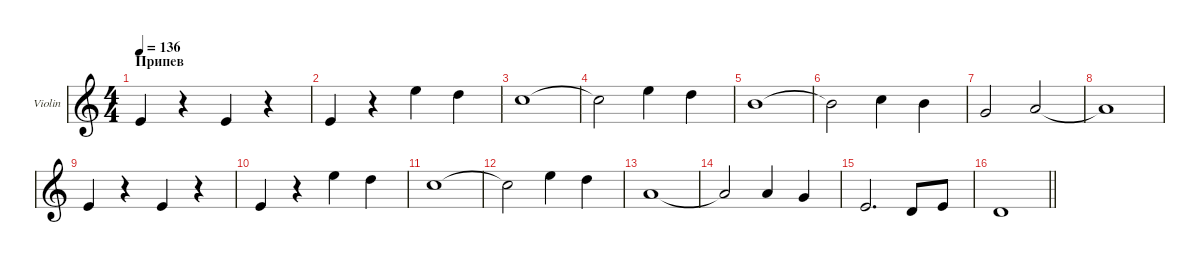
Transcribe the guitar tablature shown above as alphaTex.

\defaultSystemsLayout 4
\hideDynamics
\bracketExtendMode groupsimilarinstruments
\multiTrackTrackNamePolicy allsystems
\firstSystemTrackNameOrientation horizontal
\otherSystemsTrackNameOrientation horizontal
\track ("Violin" "Violin") {instrument violin}
\staff {score}
\tuning (E5 A4 D4 G3)
\ts (4 4)
\section ("" "Припев")
\scale
0.322197
\tempo 136
\accidentals auto
\clef g2
\ottava regular
\simile none
\ks aminor
2.3.4{dy mf} r.4 2.3.4 r.4 |
\scale
0.205098 2.3.4 r.4 14.3.4 12.3.4 |
\scale
0.249131 10.3.1 |
\scale
0.224128 10.3{t}.2 0.1.4 5.2.4 |
\scale
0.301077 2.2.1 |
\scale
0.238064 2.2{t}.2 3.2.4 2.2.4 |
\scale
0.221443 5.3.2 0.2.2 |
\scale
0.239997 0.2{t}.1 |
\scale
0.293089 2.3.4 r.4 2.3.4 r.4 |
\scale
0.263839 2.3.4 r.4 14.3.4 12.3.4 |
\scale
0.206184 10.3.1 |
\scale
0.237186 10.3{t}.2 0.1.4 5.2.4 |
\scale
0.312456 0.2.1 |
\scale
0.280816 0.2{t}.2 0.2.4 5.3.4 |
\scale
0.210968 2.3.2{d} 0.3.8 2.3.8 |
\scale
0.196629
\barLineRight lightlight
0.3.1
